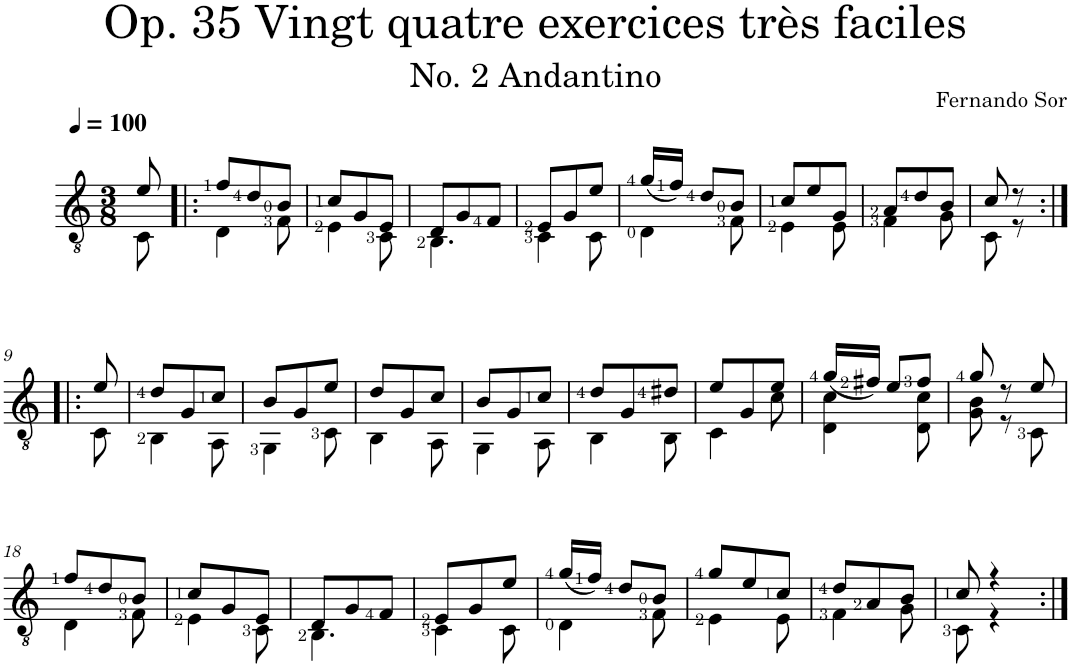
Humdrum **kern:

**kern
*part1
*staff1
*I"Classical Guitar
*I'Guit.
*clefGv2
*k[]
*C:
*M3/8
*MM100
=
*^
8e/	8C\
=1!|:	=1!|:
8f/L	4D\
8d/	.
8B/J	8F\
=2	=2
8c/L	4E\
8G/	.
8E/J	8C\
=3	=3
8D/L	4.BB\
8G/	.
8F/J	.
=4	=4
8E/L	4C\
8G/	.
8e/J	8C\
=5	=5
(<16g/LL	4D\
16f/JJ)	.
8d/L	.
8B/J	8F\
=6	=6
8c/L	4E\
8e/	.
8G/J	8E\
=7	=7
8A/L	4F\
8d/	.
8B/J	8G\
=8	=8
8c/	8C\
8r	8r
!!LO:LB:g=z	!!
=9:|!|:	=9:|!|:
8e/	8C\
=10	=10
8d/L	4BB\
8G/	.
8c/J	8AA\
=11	=11
8B/L	4GG\
8G/	.
8e/J	8C\
=12	=12
8d/L	4BB\
8G/	.
8c/J	8AA\
=13	=13
8B/L	4GG\
8G/	.
8c/J	8AA\
=14	=14
8d/L	4BB\
8G/	.
8d#X/J	8BB\
=15	=15
8e/L	4C\
8G/	.
8e/J	8c\
=16	=16
(<16g/LL	4D\ 4c\
16f#X/JJ)	.
8e/L	.
8f#/J	8D\ 8c\
=17	=17
8g/	8G\ 8B\
8r	8r
8e/	8C\
!!LO:LB:g=z	!!
=18	=18
8f/L	4D\
8d/	.
8B/J	8F\
=19	=19
8c/L	4E\
8G/	.
8E/J	8C\
=20	=20
8D/L	4.BB\
8G/	.
8F/J	.
=21	=21
8E/L	4C\
8G/	.
8e/J	8C\
=22	=22
(<16g/LL	4D\
16f/JJ)	.
8d/L	.
8B/J	8F\
=23	=23
8g/L	4E\
8e/	.
8c/J	8E\
=24	=24
8d/L	4F\
8A/	.
8B/J	8G\
=25	=25
8c/	8C\
4r	4r
*v	*v
=:|!
*-
